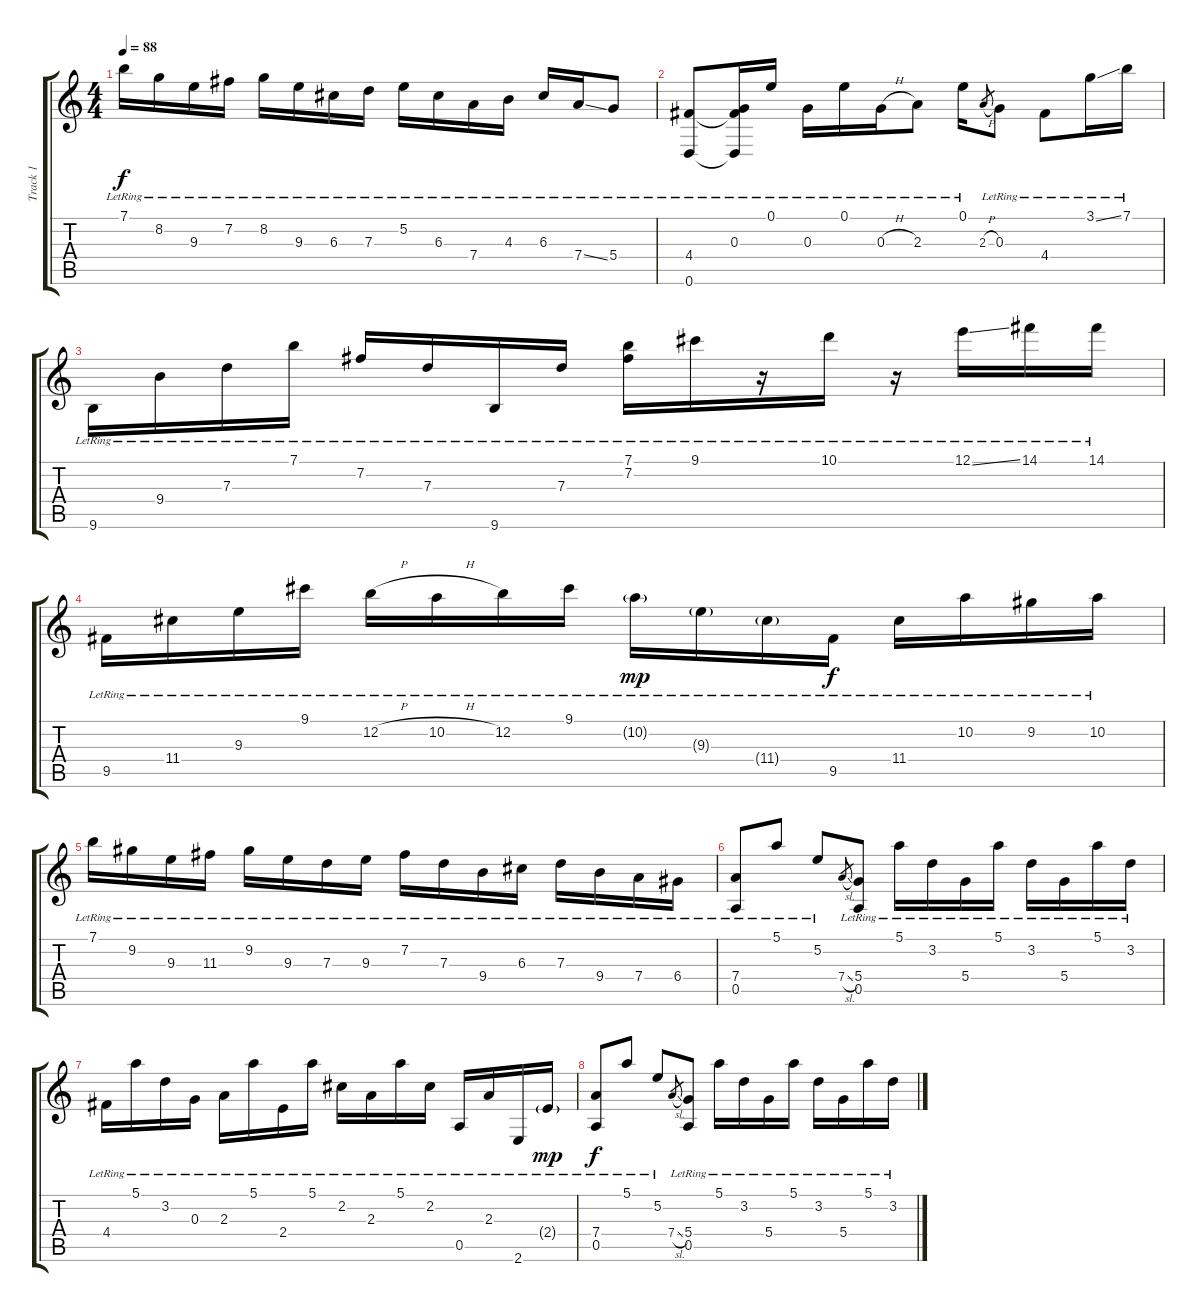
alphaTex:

\track ("Track 1" "Track 1") {instrument acousticguitarsteel}
\staff {score tabs}
\tuning (E4 B3 G3 D3 A2 D2) {hide}
\ts (4 4)
\tempo 88
\clef g2
\ks c
7.1{lr}.16{dy f} 8.2{lr}.16 9.3{lr}.16 7.2{lr}.16 8.2{lr}.16 9.3{lr}.16 6.3{lr}.16 7.3{lr}.16 5.2{lr}.16 6.3{lr}.16 7.4{lr}.16 4.3{lr}.16 6.3{lr}.16 7.4{ss lr}.16 5.4{lr}.8 |
(4.4{lr} 0.6{lr}).8 (0.3{lr} 4.4{t} 0.6{t}).16 0.1{lr}.16 0.3{lr}.16 0.1{lr}.16 0.3{h lr}.16 2.3{lr}.8 0.1{lr}.16 2.3{h}.8{gr} 0.3{lr}.8 4.4{lr}.8 3.1{ss lr}.16 7.1{lr}.16 |
9.6{lr}.16 9.4{lr}.16 7.3{lr}.16 7.1{lr}.16 7.2{lr}.16 7.3{lr}.16 9.6{lr}.16 7.3{lr}.16 (7.1{lr} 7.2{lr}).16 9.1{lr}.16 r.16 10.1{lr}.16 r.16 12.1{ss lr}.16 14.1{lr}.16 14.1{lr}.16 |
9.5{lr}.16 11.4{lr}.16 9.3{lr}.16 9.1{lr}.16 12.2{h lr}.16 10.2{h lr}.16 12.2{lr}.16 9.1{lr}.16 10.2{g lr}.16{dy mp} 9.3{g lr}.16 11.4{g lr}.16 9.5{lr}.16{dy f} 11.4{lr}.16 10.2{lr}.16 9.2{lr}.16 10.2{lr}.16 |
7.1{lr}.16 9.2{lr}.16 9.3{lr}.16 11.3{lr}.16 9.2{lr}.16 9.3{lr}.16 7.3{lr}.16 9.3{lr}.16 7.2{lr}.16 7.3{lr}.16 9.4{lr}.16 6.3{lr}.16 7.3{lr}.16 9.4{lr}.16 7.4{lr}.16 6.4{lr}.16 |
(7.4{lr} 0.5{lr}).8 5.1{lr}.8 5.2{lr}.8 7.4{sl}.8{gr} (5.4{lr} 0.5{lr}).8 5.1{lr}.16 3.2{lr}.16 5.4{lr}.16 5.1{lr}.16 3.2{lr}.16 5.4{lr}.16 5.1{lr}.16 3.2{lr}.16 |
4.4{lr}.16 5.1{lr}.16 3.2{lr}.16 0.3{lr}.16 2.3{lr}.16 5.1{lr}.16 2.4{lr}.16 5.1{lr}.16 2.2{lr}.16 2.3{lr}.16 5.1{lr}.16 2.2{lr}.16 0.5{lr}.16 2.3{lr}.16 2.6{lr}.16 2.4{g lr}.16{dy mp} |
(7.4{lr} 0.5{lr}).8{dy f} 5.1{lr}.8 5.2{lr}.8 7.4{sl}.8{gr} (5.4{lr} 0.5{lr}).8 5.1{lr}.16 3.2{lr}.16 5.4{lr}.16 5.1{lr}.16 3.2{lr}.16 5.4{lr}.16 5.1{lr}.16 3.2{lr}.16
